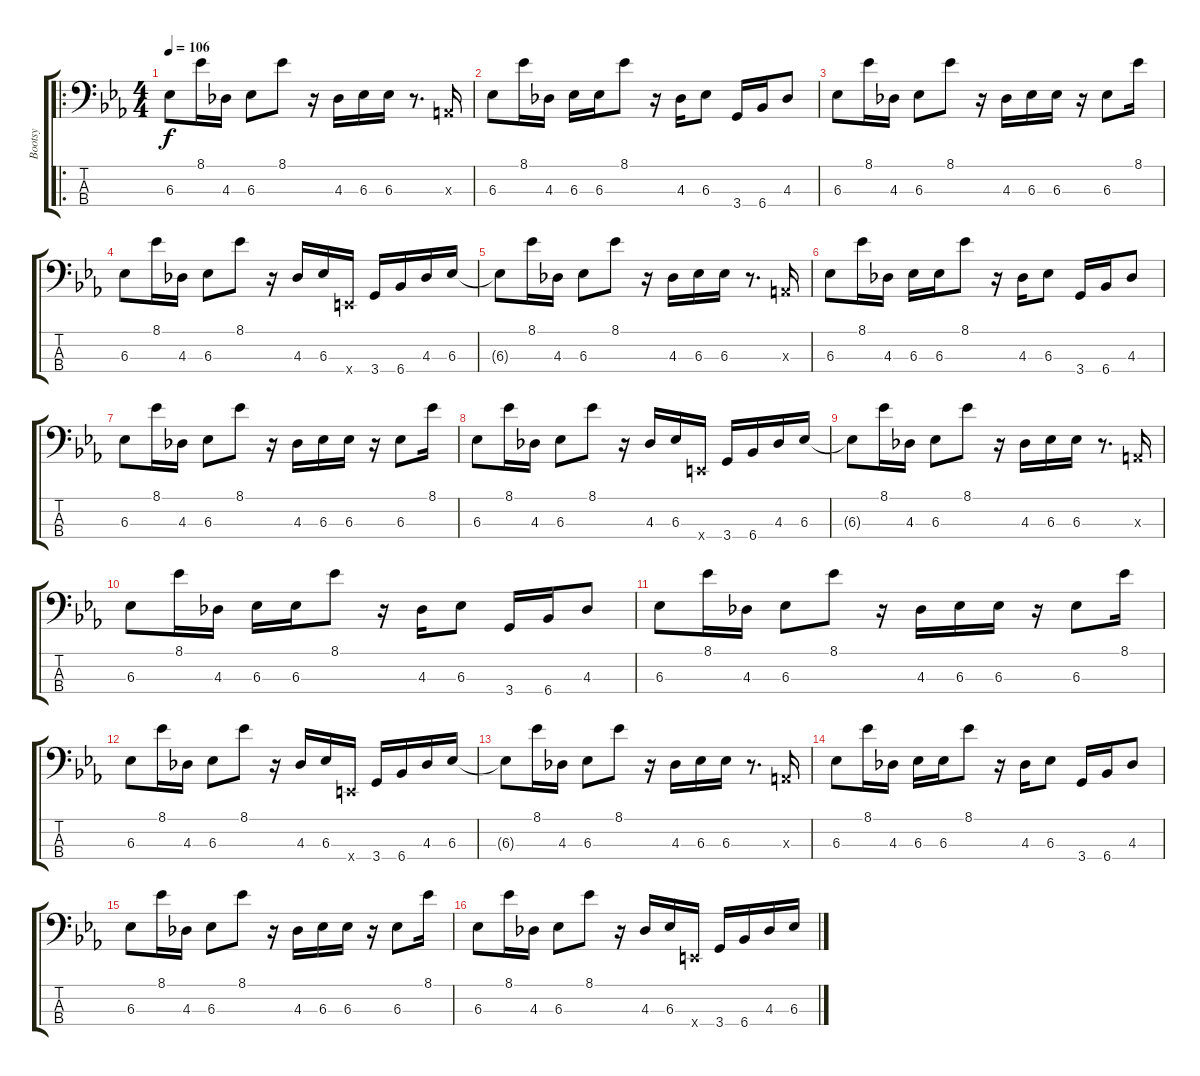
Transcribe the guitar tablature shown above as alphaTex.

\track ("Bootsy" "Bootsy") {instrument electricbassfinger}
\staff {score tabs}
\tuning (G2 D2 A1 E1) {hide}
\ro
\ts (4 4)
\tempo 106
\clef f4
\ks eb
6.3.8{dy f instrument electricbassfinger} 8.1.16 4.3.16 6.3.8 8.1.8 r.16 4.3.16 6.3.16 6.3.16 r.8{d} 0.3{x}.16 |
6.3.8 8.1.16 4.3.16 6.3.16 6.3.16 8.1.8 r.16 4.3.16 6.3.8 3.4.16 6.4.16 4.3.8 |
6.3.8 8.1.16 4.3.16 6.3.8 8.1.8 r.16 4.3.16 6.3.16 6.3.16 r.16 6.3.8 8.1.16 |
6.3.8 8.1.16 4.3.16 6.3.8 8.1.8 r.16 4.3.16 6.3.16 0.4{x}.16 3.4.16 6.4.16 4.3.16 6.3.16 |
6.3{t}.8 8.1.16 4.3.16 6.3.8 8.1.8 r.16 4.3.16 6.3.16 6.3.16 r.8{d} 0.3{x}.16 |
6.3.8 8.1.16 4.3.16 6.3.16 6.3.16 8.1.8 r.16 4.3.16 6.3.8 3.4.16 6.4.16 4.3.8 |
6.3.8 8.1.16 4.3.16 6.3.8 8.1.8 r.16 4.3.16 6.3.16 6.3.16 r.16 6.3.8 8.1.16 |
6.3.8 8.1.16 4.3.16 6.3.8 8.1.8 r.16 4.3.16 6.3.16 0.4{x}.16 3.4.16 6.4.16 4.3.16 6.3.16 |
6.3{t}.8 8.1.16 4.3.16 6.3.8 8.1.8 r.16 4.3.16 6.3.16 6.3.16 r.8{d} 0.3{x}.16 |
6.3.8 8.1.16 4.3.16 6.3.16 6.3.16 8.1.8 r.16 4.3.16 6.3.8 3.4.16 6.4.16 4.3.8 |
6.3.8 8.1.16 4.3.16 6.3.8 8.1.8 r.16 4.3.16 6.3.16 6.3.16 r.16 6.3.8 8.1.16 |
6.3.8 8.1.16 4.3.16 6.3.8 8.1.8 r.16 4.3.16 6.3.16 0.4{x}.16 3.4.16 6.4.16 4.3.16 6.3.16 |
6.3{t}.8 8.1.16 4.3.16 6.3.8 8.1.8 r.16 4.3.16 6.3.16 6.3.16 r.8{d} 0.3{x}.16 |
6.3.8 8.1.16 4.3.16 6.3.16 6.3.16 8.1.8 r.16 4.3.16 6.3.8 3.4.16 6.4.16 4.3.8 |
6.3.8 8.1.16 4.3.16 6.3.8 8.1.8 r.16 4.3.16 6.3.16 6.3.16 r.16 6.3.8 8.1.16 |
6.3.8 8.1.16 4.3.16 6.3.8 8.1.8 r.16 4.3.16 6.3.16 0.4{x}.16 3.4.16 6.4.16 4.3.16 6.3.16
